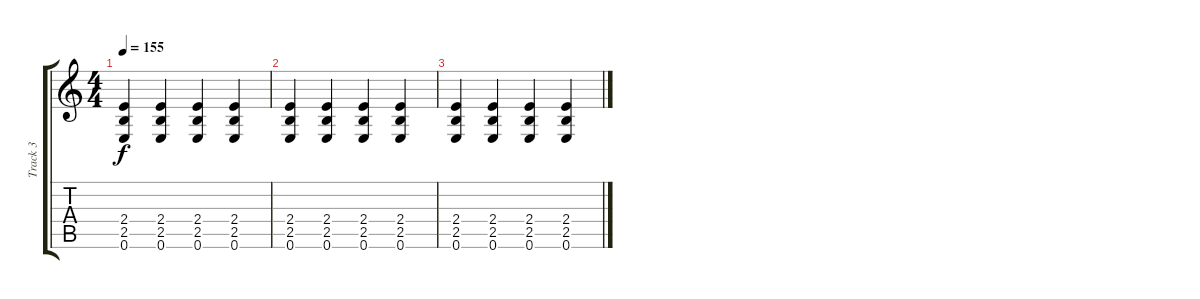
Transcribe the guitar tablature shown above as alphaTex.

\track ("Track 3" "Track 3") {instrument distortionguitar}
\staff {score tabs}
\tuning (E4 B3 G3 D3 A2 E2) {hide}
\ts (4 4)
\tempo 155
\clef g2
\ks c
(2.4 2.5 0.6).4{dy f} (2.4 2.5 0.6).4 (2.4 2.5 0.6).4 (2.4 2.5 0.6).4 |
(2.4 2.5 0.6).4 (2.4 2.5 0.6).4 (2.4 2.5 0.6).4 (2.4 2.5 0.6).4 |
(2.4 2.5 0.6).4 (2.4 2.5 0.6).4 (2.4 2.5 0.6).4 (2.4 2.5 0.6).4
